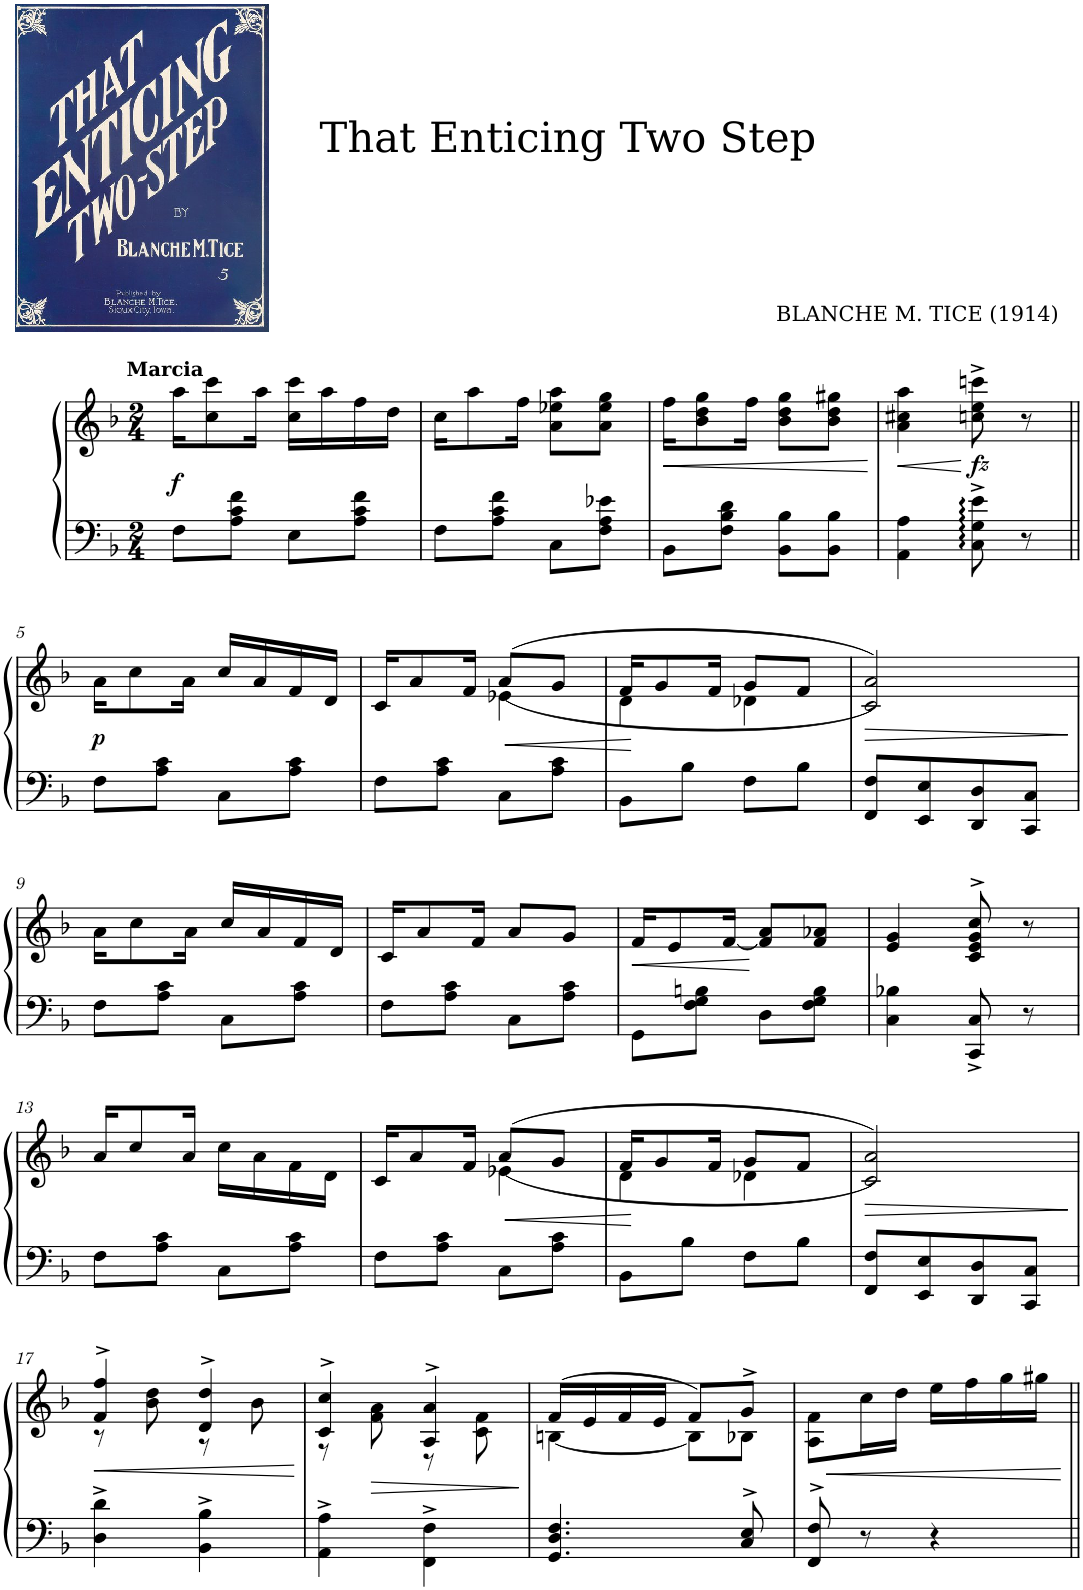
**kern	**kern	**dynam
*part1	*part1	*part1
*staff2	*staff1	*staff1/2
*I"Piano	*	*
*I'Pno.	*	*
*clefF4	*clefG2	*
*k[b-]	*k[b-]	*
*M2/4	*M2/4	*
=1	=1	=1
!	!LO:TX:a:B:t=Marcia	!
!	!	!LO:DY:b
8F\L	16aa\KL	f
.	8cc\ 8ccc\	.
8A\ 8c\ 8f\J	.	.
.	16aa\Jk	.
8E\L	16cc\ 16ccc\LL	.
.	16aa\	.
8A\ 8c\ 8f\J	16ff\	.
.	16dd\JJ	.
=2	=2	=2
8F\L	16cc\KL	.
.	8aa\	.
8A\ 8c\ 8f\J	.	.
.	16ff\Jk	.
8C\L	8a\ 8ee-X\ 8aa\L	.
8F\ 8A\ 8e-X\J	8a\ 8ee-\ 8gg\J	.
=3	=3	=3
!	!	!LO:HP:b
8BB-\L	16ff\KL	<
.	8b-\ 8dd\ 8gg\	.
8F\ 8B-\ 8d\J	.	.
.	16ff\Jk	.
8BB-\ 8B-\L	8b-\ 8dd\ 8gg\L	.
8BB-\ 8B-\J	8b-\ 8dd\ 8gg#X\J	.
.	.	[
=4	=4	=4
!	!	!LO:HP:b
4AA\ 4A\	4a\ 4cc#X\ 4aa\	<
!	!	!LO:DY:n=1:b
8C\:^ 8G\:^ 8e\:^	8ccn\^ 8ee\^ 8cccn\^	[ fz
8r	8r	.
!!LO:LB:g=z
=5||	=5||	=5||
!	!	!LO:DY:b
8F\L	16a\KL	p
.	8cc\	.
8A\ 8c\J	.	.
.	16a\Jk	.
8C\L	16cc/LL	.
.	16a/	.
8A\ 8c\J	16f/	.
.	16d/JJ	.
=6	=6	=6
*	*^	*
8F\L	16c/KL	4ryy	.
.	8a/	.	.
8A\ 8c\J	.	.	.
.	16f/Jk	.	.
!	!	!	!LO:HP:b
8C\L	(8a/L	(4e-X\	<
8A\ 8c\J	8g/J	.	.
=7	=7	=7	=7
8BB-\L	16f/KL	4d\	.
.	8g/	.	[
8B-\J	.	.	.
.	16f/Jk	.	.
8F\L	8g/L	4d-X\	.
8B-\J	8f/J	.	.
*	*v	*v	*
=8	=8	=8
!	!	!LO:HP:b
8FF/ 8F/L	2c/ 2a/))	>
8EE/ 8E/	.	.
8DD/ 8D/	.	.
8CC/ 8C/J	.	.
.	.	]
!!LO:LB:g=z
=9	=9	=9
8F\L	16a\KL	.
.	8cc\	.
8A\ 8c\J	.	.
.	16a\Jk	.
8C\L	16cc/LL	.
.	16a/	.
8A\ 8c\J	16f/	.
.	16d/JJ	.
=10	=10	=10
8F\L	16c/KL	.
.	8a/	.
8A\ 8c\J	.	.
.	16f/Jk	.
8C\L	8a/L	.
8A\ 8c\J	8g/J	.
=11	=11	=11
!	!	!LO:HP:b
8GG\L	16f/KL	<
.	8e/	.
8F\ 8G\ 8Bn\J	.	.
.	[16f/Jk	.
8D\L	8f/] 8a/L	[
8F\ 8G\ 8B\J	8f/ 8a-X/J	.
=12	=12	=12
4C\ 4B-X\	4e/ 4g/	.
8CC/^ 8C/^	8c/^> 8e/^> 8g/^> 8cc/^>	.
8r	8r	.
!!LO:LB:g=z
=13	=13	=13
8F\L	16a/KL	.
.	8cc/	.
8A\ 8c\J	.	.
.	16a/Jk	.
8C\L	16cc\LL	.
.	16a\	.
8A\ 8c\J	16f\	.
.	16d\JJ	.
=14	=14	=14
*	*^	*
8F\L	16c/KL	4ryy	.
.	8a/	.	.
8A\ 8c\J	.	.	.
.	16f/Jk	.	.
!	!	!	!LO:HP:b
8C\L	(8a/L	(4e-X\	<
8A\ 8c\J	8g/J	.	.
=15	=15	=15	=15
8BB-\L	16f/KL	4d\	.
.	8g/	.	[
8B-\J	.	.	.
.	16f/Jk	.	.
8F\L	8g/L	4d-X\	.
8B-\J	8f/J	.	.
*	*v	*v	*
=16	=16	=16
!	!	!LO:HP:b
8FF/ 8F/L	2c/ 2a/))	>
8EE/ 8E/	.	.
8DD/ 8D/	.	.
8CC/ 8C/J	.	.
.	.	]
!!LO:LB:g=z
=17	=17	=17
!	!	!LO:HP:b
*	*^	*
4D\^ 4d\^	4f/^ 4ff/^	8r	<
.	.	8b-\ 8dd\	.
4BB-\^ 4B-\^	4d/^ 4dd/^	8r	.
.	.	8b-\	.
*	*v	*v	*
.	.	[
=18	=18	=18
*	*^	*
4AA\^ 4A\^	4c/^ 4cc/^	8r	.
!	!	!	!LO:HP:b
.	.	8f\ 8a\	>
4FF\^ 4F\^	4A/^ 4a/^	8r	.
.	.	8c\ 8f\	.
=19	=19	=19	=19
4.GG/ 4.D/ 4.F/	(16f/LL	[4Bn\	.
.	16e/	.	.
.	16f/	.	.
.	16e/JJ	.	.
.	8f/L)	8B\L]	.
8C/^> 8E/^>	8g^/J	8B-X\J	.
*	*v	*v	*
=20	=20	=20
8FF/^> 8F/^>	8A\ 8f\L	.
8r	16cc\L	.
.	16dd\JJ	.
4r	16ee\LL	.
.	16ff\	.
.	16gg\	.
.	16gg#X\JJ	.
.	.	]
=||	=||	=||
*-	*-	*-
